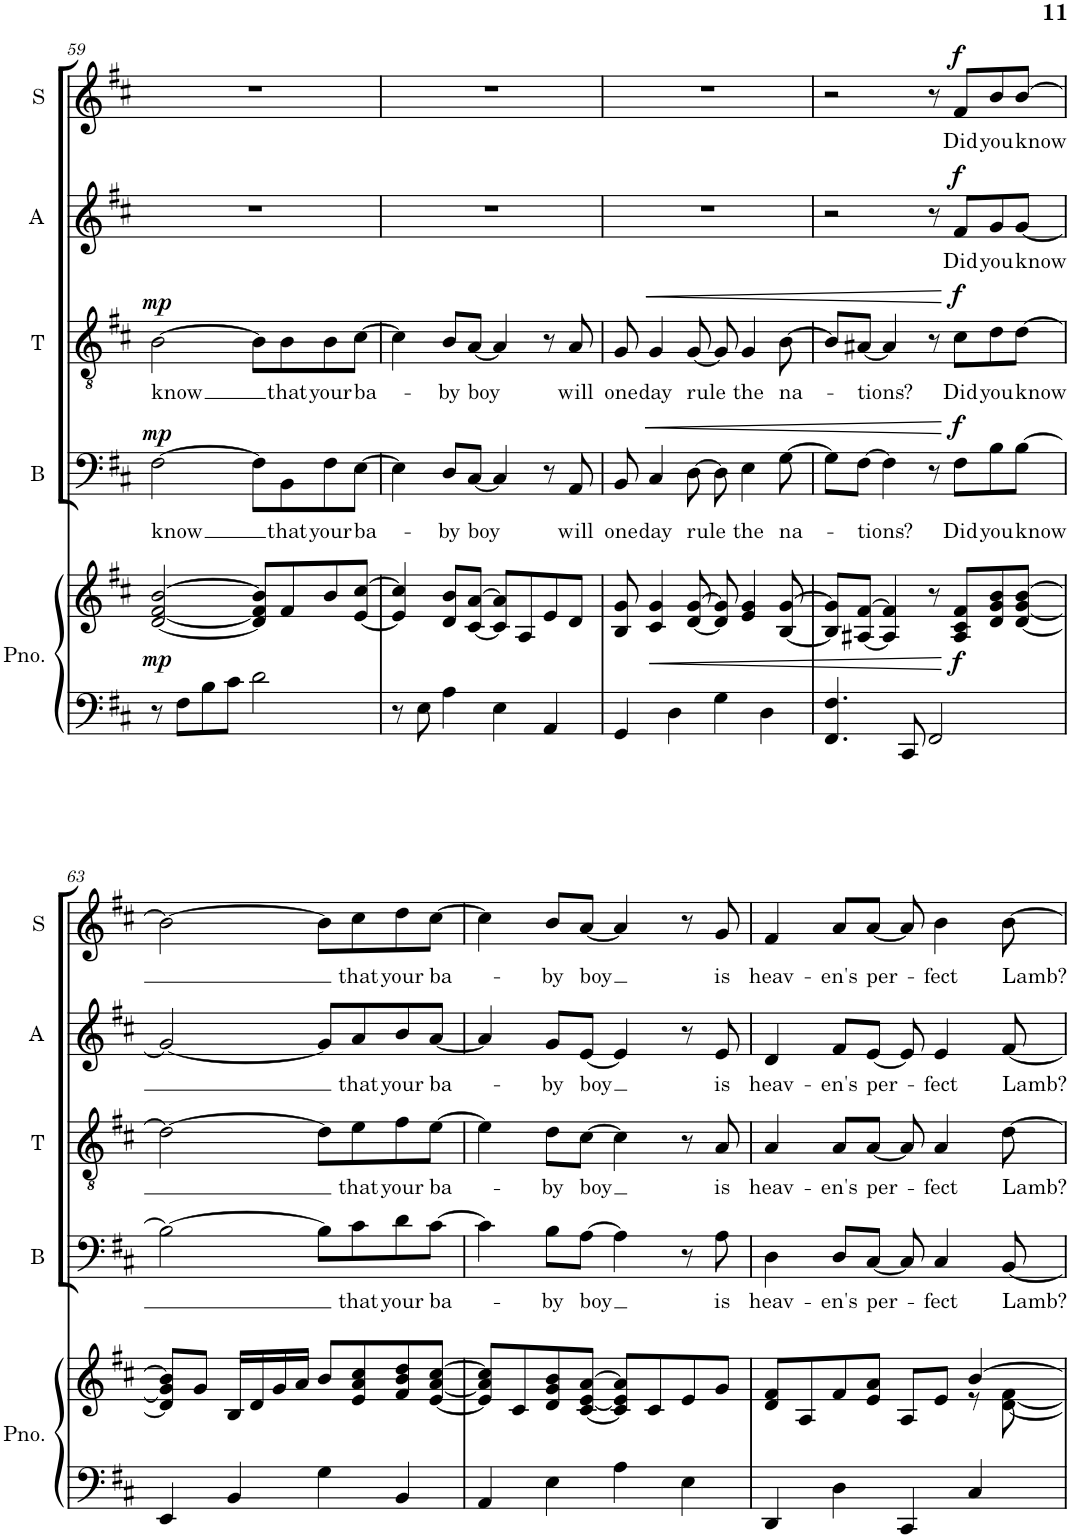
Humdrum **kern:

**kern	**kern	**dynam	**kern	**text	**dynam	**kern	**text	**dynam	**kern	**text	**dynam	**kern	**text	**dynam	**kern
*part6	*part6	*part6	*part5	*part5	*part5	*part4	*part4	*part4	*part3	*part3	*part3	*part2	*part2	*part2	*part1
*staff7	*staff6	*staff6/7	*staff5	*staff5	*staff5	*staff4	*staff4	*staff4	*staff3	*staff3	*staff3	*staff2	*staff2	*staff2	*staff1
*I"Piano	*	*	*I"Bas	*	*	*I"Tenor	*	*	*I"Alt	*	*	*I"Sopraan	*	*	*I"Solo
*I'Pno.	*	*	*I'B	*	*	*I'T	*	*	*I'A	*	*	*I'S	*	*	*I'Solo
!!LO:PB:g=z
*clefF4	*clefG2	*	*clefF4	*	*	*clefGv2	*	*	*clefG2	*	*	*clefG2	*	*	*clefG2
*k[f#c#]	*k[f#c#]	*	*k[f#c#]	*	*	*k[f#c#]	*	*	*k[f#c#]	*	*	*k[f#c#]	*	*	*k[f#c#]
*M4/4	*M4/4	*	*M4/4	*	*	*M4/4	*	*	*M4/4	*	*	*M4/4	*	*	*M4/4
=59	=59	=59	=59	=59	=59	=59	=59	=59	=59	=59	=59	=59	=59	=59	=59
!	!	!LO:DY:b	!	!LO:LY:b	!LO:DY:a	!	!LO:LY:b	!LO:DY:a	!	!	!	!	!	!	!
8r	[2d/ [2f#/ [2b/	mp	[2F#\	know	mp	[2B\	know	mp	1r	.	.	1r	.	.	1r
8F#\L	.	.	.	.	.	.	.	.	.	.	.	.	.	.	.
8B\	.	.	.	.	.	.	.	.	.	.	.	.	.	.	.
8c#\J	.	.	.	.	.	.	.	.	.	.	.	.	.	.	.
2d\	8d/] 8f#/] 8b/]L	.	8F#\L]	.	.	8B\L]	.	.	.	.	.	.	.	.	.
!	!	!	!	!LO:LY:b	!	!	!LO:LY:b	!	!	!	!	!	!	!	!
.	8f#/	.	8BB\	that	.	8B\	that	.	.	.	.	.	.	.	.
!	!	!	!	!LO:LY:b	!	!	!LO:LY:b	!	!	!	!	!	!	!	!
.	8b/	.	8F#\	your	.	8B\	your	.	.	.	.	.	.	.	.
!	!	!	!	!LO:LY:b	!	!	!LO:LY:b	!	!	!	!	!	!	!	!
.	[8e/ [8cc#/J	.	[8E\J	ba-	.	[8c#\J	ba-	.	.	.	.	.	.	.	.
=60	=60	=60	=60	=60	=60	=60	=60	=60	=60	=60	=60	=60	=60	=60	=60
8r	4e/] 4cc#/]	.	4E\]	.	.	4c#\]	.	.	1r	.	.	1r	.	.	1r
8E\	.	.	.	.	.	.	.	.	.	.	.	.	.	.	.
!	!	!	!	!LO:LY:b	!	!	!LO:LY:b	!	!	!	!	!	!	!	!
4A\	8d/ 8b/L	.	8D/L	-by	.	8B/L	-by	.	.	.	.	.	.	.	.
!	!	!	!	!LO:LY:b	!	!	!LO:LY:b	!	!	!	!	!	!	!	!
.	[8c#/ [8a/J	.	[8C#/J	boy	.	[8A/J	boy	.	.	.	.	.	.	.	.
4E\	8c#/] 8a/]L	.	4C#/]	.	.	4A/]	.	.	.	.	.	.	.	.	.
.	8A/	.	.	.	.	.	.	.	.	.	.	.	.	.	.
4AA/	8e/	.	8r	.	.	8r	.	.	.	.	.	.	.	.	.
!	!	!	!	!LO:LY:b	!	!	!LO:LY:b	!	!	!	!	!	!	!	!
.	8d/J	.	8AA/	will	.	8A/	will	.	.	.	.	.	.	.	.
=61	=61	=61	=61	=61	=61	=61	=61	=61	=61	=61	=61	=61	=61	=61	=61
!	!	!	!	!LO:LY:b	!	!	!LO:LY:b	!	!	!	!	!	!	!	!
4GG/	8B/ 8g/	.	8BB/	one	.	8G/	one	.	1r	.	.	1r	.	.	1r
!	!	!	!	!LO:LY:b	!	!	!LO:LY:b	!	!	!	!	!	!	!	!
.	4c#/ 4g/	.	4C#/	day	.	4G/	day	.	.	.	.	.	.	.	.
4D\	.	.	.	.	.	.	.	.	.	.	.	.	.	.	.
!	!	!	!	!LO:LY:b	!	!	!LO:LY:b	!	!	!	!	!	!	!	!
.	[8d/ [8g/	.	[8D\	rule	.	[8G/	rule	.	.	.	.	.	.	.	.
4G\	8d/] 8g/]	.	8D\]	.	.	8G/]	.	.	.	.	.	.	.	.	.
!	!	!	!	!LO:LY:b	!	!	!LO:LY:b	!	!	!	!	!	!	!	!
.	4e/ 4g/	.	4E\	the	.	4G/	the	.	.	.	.	.	.	.	.
4D\	.	.	.	.	.	.	.	.	.	.	.	.	.	.	.
!	!	!	!	!LO:LY:b	!	!	!LO:LY:b	!	!	!	!	!	!	!	!
.	[8B/ [8g/	.	[8G\	na-	.	[8B\	na-	.	.	.	.	.	.	.	.
=62	=62	=62	=62	=62	=62	=62	=62	=62	=62	=62	=62	=62	=62	=62	=62
4.FF#/ 4.F#/	8B/] 8g/]L	.	8G\L]	.	.	8B/L]	.	.	2r	.	.	2r	.	.	1r
!	!	!	!	!LO:LY:b	!	!	!LO:LY:b	!	!	!	!	!	!	!	!
.	[8A#X/ [8f#/J	.	[8F#\J	-tions?	.	[8A#X/J	-tions?	.	.	.	.	.	.	.	.
.	4A#/] 4f#/]	.	4F#\]	.	.	4A#/]	.	.	.	.	.	.	.	.	.
8CC#/	.	.	.	.	.	.	.	.	.	.	.	.	.	.	.
2FF#/	8r	.	8r	.	.	8r	.	.	8r	.	.	8r	.	.	.
!	!	!LO:DY:b	!	!LO:LY:b	!LO:DY:a	!	!LO:LY:b	!LO:DY:a	!	!LO:LY:b	!LO:DY:a	!	!LO:LY:b	!LO:DY:a	!
.	8A#/ 8c#/ 8f#/L	f	8F#\L	Did	f	8c#\L	Did	f	8f#/L	Did	f	8f#/L	Did	f	.
!	!	!	!	!LO:LY:b	!	!	!LO:LY:b	!	!	!LO:LY:b	!	!	!LO:LY:b	!	!
.	8d/ 8g/ 8b/	.	8B\	you	.	8d\	you	.	8g/	you	.	8b/	you	.	.
!	!	!	!	!LO:LY:b	!	!	!LO:LY:b	!	!	!LO:LY:b	!	!	!LO:LY:b	!	!
.	[8d/ [8g/ [8b/J	.	[8B\J	know	.	[8d\J	know	.	[8g/J	know	.	[8b/J	know	.	.
!!LO:LB:g=z
=63	=63	=63	=63	=63	=63	=63	=63	=63	=63	=63	=63	=63	=63	=63	=63
4EE/	8d/] 8g/] 8b/]L	.	2B\_	.	.	2d\_	.	.	2g/_	.	.	2b\_	.	.	1r
.	8g/J	.	.	.	.	.	.	.	.	.	.	.	.	.	.
4BB/	16B/LL	.	.	.	.	.	.	.	.	.	.	.	.	.	.
.	16d/	.	.	.	.	.	.	.	.	.	.	.	.	.	.
.	16g/	.	.	.	.	.	.	.	.	.	.	.	.	.	.
.	16a/JJ	.	.	.	.	.	.	.	.	.	.	.	.	.	.
4G\	8b/L	.	8B\L]	.	.	8d\L]	.	.	8g/L]	.	.	8b\L]	.	.	.
!	!	!	!	!LO:LY:b	!	!	!LO:LY:b	!	!	!LO:LY:b	!	!	!LO:LY:b	!	!
.	8e/ 8a/ 8cc#/	.	8c#\	that	.	8e\	that	.	8a/	that	.	8cc#\	that	.	.
!	!	!	!	!LO:LY:b	!	!	!LO:LY:b	!	!	!LO:LY:b	!	!	!LO:LY:b	!	!
4BB/	8f#/ 8b/ 8dd/	.	8d\	your	.	8f#\	your	.	8b/	your	.	8dd\	your	.	.
!	!	!	!	!LO:LY:b	!	!	!LO:LY:b	!	!	!LO:LY:b	!	!	!LO:LY:b	!	!
.	[8e/ [8a/ [8cc#/J	.	[8c#\J	ba-	.	[8e\J	ba-	.	[8a/J	ba-	.	[8cc#\J	ba-	.	.
=64	=64	=64	=64	=64	=64	=64	=64	=64	=64	=64	=64	=64	=64	=64	=64
4AA/	8e/] 8a/] 8cc#/]L	.	4c#\]	.	.	4e\]	.	.	4a/]	.	.	4cc#\]	.	.	1r
.	8c#/	.	.	.	.	.	.	.	.	.	.	.	.	.	.
!	!	!	!	!LO:LY:b	!	!	!LO:LY:b	!	!	!LO:LY:b	!	!	!LO:LY:b	!	!
4E\	8d/ 8g/ 8b/	.	8B\L	-by	.	8d\L	-by	.	8g/L	-by	.	8b/L	-by	.	.
!	!	!	!	!LO:LY:b	!	!	!LO:LY:b	!	!	!LO:LY:b	!	!	!LO:LY:b	!	!
.	[8c#/ [8e/ [8a/J	.	[8A\J	boy	.	[8c#\J	boy	.	[8e/J	boy	.	[8a/J	boy	.	.
4A\	8c#/] 8e/] 8a/]L	.	4A\]	.	.	4c#\]	.	.	4e/]	.	.	4a/]	.	.	.
.	8c#/	.	.	.	.	.	.	.	.	.	.	.	.	.	.
4E\	8e/	.	8r	.	.	8r	.	.	8r	.	.	8r	.	.	.
!	!	!	!	!LO:LY:b	!	!	!LO:LY:b	!	!	!LO:LY:b	!	!	!LO:LY:b	!	!
.	8g/J	.	8A\	is	.	8A/	is	.	8e/	is	.	8g/	is	.	.
=65	=65	=65	=65	=65	=65	=65	=65	=65	=65	=65	=65	=65	=65	=65	=65
*	*^	*	*	*	*	*	*	*	*	*	*	*	*	*	*
!	!	!	!	!	!LO:LY:b	!	!	!LO:LY:b	!	!	!LO:LY:b	!	!	!LO:LY:b	!	!
4DD/	8d/ 8f#/L	2.ryy	.	4D\	heav-	.	4A/	heav-	.	4d/	heav-	.	4f#/	heav-	.	1r
.	8A/	.	.	.	.	.	.	.	.	.	.	.	.	.	.	.
!	!	!	!	!	!LO:LY:b	!	!	!LO:LY:b	!	!	!LO:LY:b	!	!	!LO:LY:b	!	!
4D\	8f#/	.	.	8D/L	-en's	.	8A/L	-en's	.	8f#/L	-en's	.	8a/L	-en's	.	.
!	!	!	!	!	!LO:LY:b	!	!	!LO:LY:b	!	!	!LO:LY:b	!	!	!LO:LY:b	!	!
.	8e/ 8a/J	.	.	[8C#/J	per-	.	[8A/J	per-	.	[8e/J	per-	.	[8a/J	per-	.	.
4CC#/	8A/L	.	.	8C#/]	.	.	8A/]	.	.	8e/]	.	.	8a/]	.	.	.
!	!	!	!	!	!LO:LY:b	!	!	!LO:LY:b	!	!	!LO:LY:b	!	!	!LO:LY:b	!	!
.	8e/J	.	.	4C#/	-fect	.	4A/	-fect	.	4e/	-fect	.	4b\	-fect	.	.
4C#/	[4b/	8r	.	.	.	.	.	.	.	.	.	.	.	.	.	.
!	!	!	!	!	!LO:LY:b	!	!	!LO:LY:b	!	!	!LO:LY:b	!	!	!LO:LY:b	!	!
.	.	[8d\ [8f#\	.	[8BB/	Lamb?	.	[8d\	Lamb?	.	[8f#/	Lamb?	.	[8b\	Lamb?	.	.
*	*v	*v	*	*	*	*	*	*	*	*	*	*	*	*	*	*
=	=	=	=	=	=	=	=	=	=	=	=	=	=	=	=
*-	*-	*-	*-	*-	*-	*-	*-	*-	*-	*-	*-	*-	*-	*-	*-
